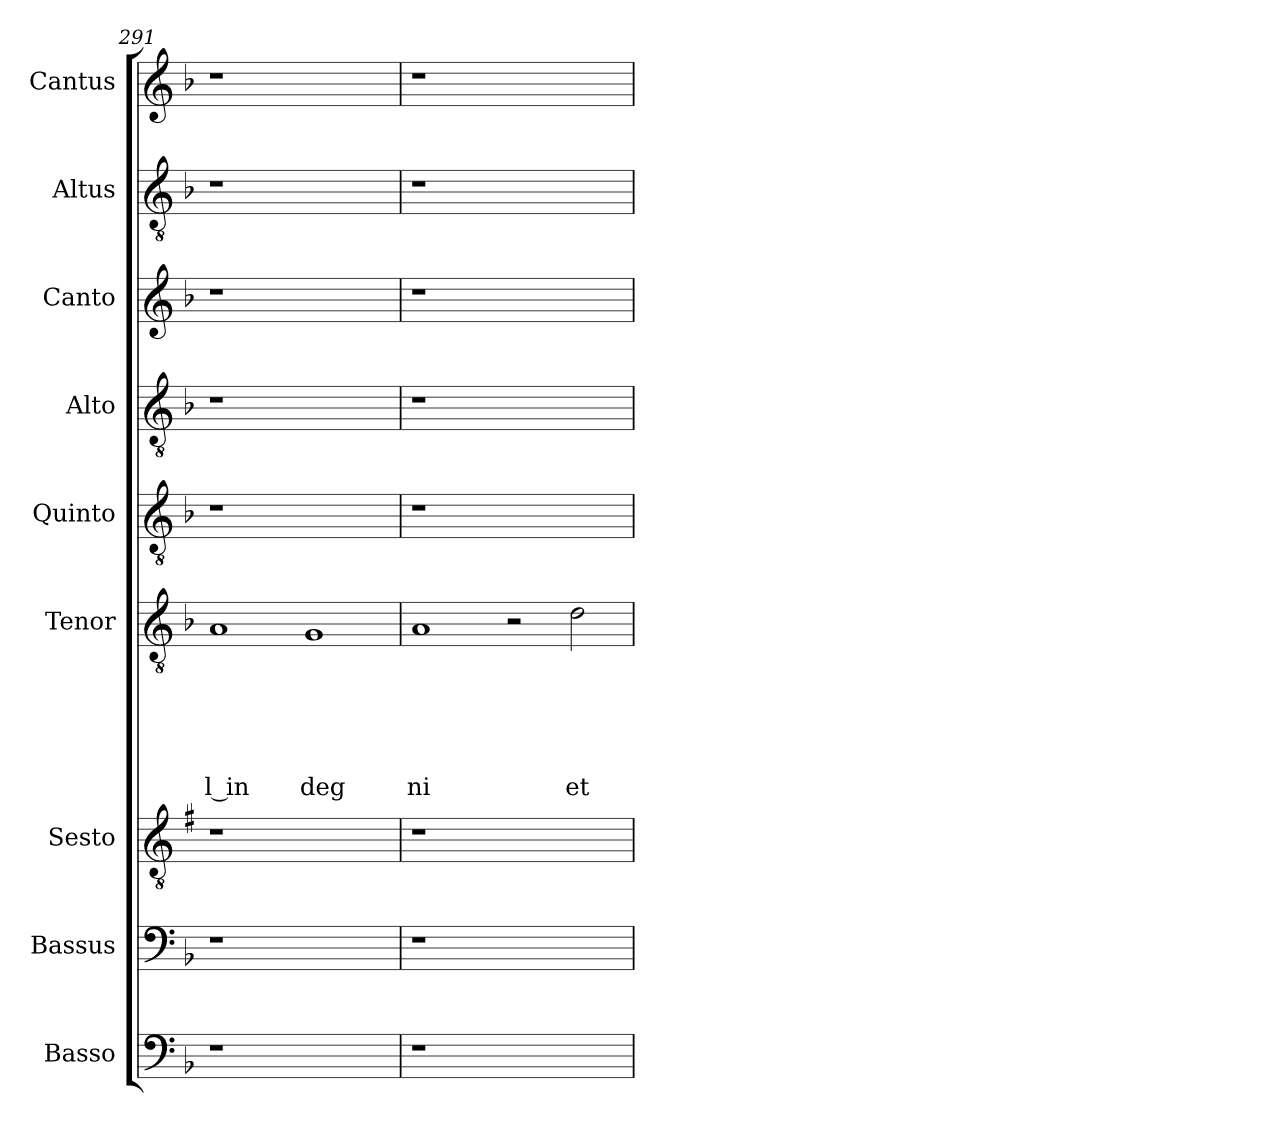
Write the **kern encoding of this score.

**kern	**kern	**kern	**kern	**text	**text	**text	**text	**text	**text	**kern	**kern	**kern	**kern	**kern
*part9	*part8	*part7	*part6	*part6	*part6	*part6	*part6	*part6	*part6	*part5	*part4	*part3	*part2	*part1
*staff9	*staff8	*staff7	*staff6	*staff6	*staff6	*staff6	*staff6	*staff6	*staff6	*staff5	*staff4	*staff3	*staff2	*staff1
*I"Basso	*I"Bassus	*I"Sesto	*I"Tenor	*	*	*	*	*	*	*I"Quinto	*I"Alto	*I"Canto	*I"Altus	*I"Cantus
*	*	*I'Sesto	*I'Tenor	*	*	*	*	*	*	*I'Quinto	*I'Alto	*I'Canto	*I'Altus	*I'Cantus
*clefF4	*clefF4	*clefGv2	*clefGv2	*	*	*	*	*	*	*clefGv2	*clefGv2	*clefG2	*clefGv2	*clefG2
*k[b-]	*k[b-]	*k[f#]	*k[b-]	*	*	*	*	*	*	*k[b-]	*k[b-]	*k[b-]	*k[b-]	*k[b-]
*F:	*F:	*G:	*F:	*	*	*	*	*	*	*F:	*F:	*F:	*F:	*F:
=291	=291	=291	=291	=291	=291	=291	=291	=291	=291	=291	=291	=291	=291	=291
!	!	!	!	!	!	!	!	!	!LO:LY:b:rj	!	!	!	!	!
1r	1r	1r	1A	.	.	.	.	.	l in	1r	1r	1r	1r	1r
!	!	!	!	!	!	!	!	!	!LO:LY:b	!	!	!	!	!
1ryy	1ryy	1ryy	1G	.	.	.	.	.	deg	1ryy	1ryy	1ryy	1ryy	1ryy
=292	=292	=292	=292	=292	=292	=292	=292	=292	=292	=292	=292	=292	=292	=292
!	!	!	!	!	!	!	!	!	!LO:LY:b	!	!	!	!	!
1r	1r	1r	1A	.	.	.	.	.	ni	1r	1r	1r	1r	1r
1ryy	1ryy	1ryy	2r	.	.	.	.	.	.	1ryy	1ryy	1ryy	1ryy	1ryy
!	!	!	!	!	!	!	!	!	!LO:LY:b	!	!	!	!	!
.	.	.	2d\	.	.	.	.	.	et	.	.	.	.	.
=	=	=	=	=	=	=	=	=	=	=	=	=	=	=
*-	*-	*-	*-	*-	*-	*-	*-	*-	*-	*-	*-	*-	*-	*-
